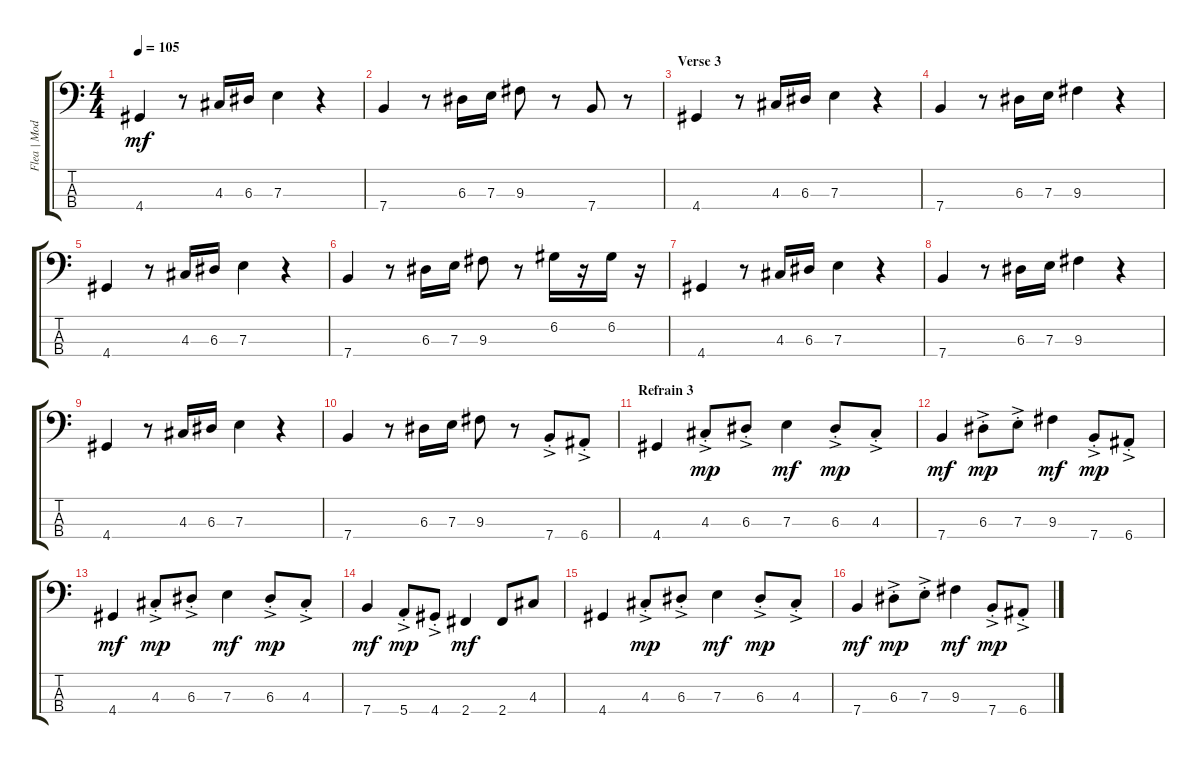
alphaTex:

\track ("Flea | Modulus Flea Bass | Bass" "Flea | Mod") {instrument electricbassfinger}
\staff {score tabs}
\tuning (G2 D2 A1 E1) {hide}
\ts (4 4)
\tempo 105
\clef f4
\ks c
4.4.4{dy mf} r.8 4.3.16 6.3.16 7.3.4 r.4 |
7.4.4 r.8 6.3.16 7.3.16 9.3.8 r.8 7.4.8 r.8 |
\section ("" "Verse 3")
4.4.4 r.8 4.3.16 6.3.16 7.3.4 r.4 |
7.4.4 r.8 6.3.16 7.3.16 9.3.4 r.4 |
4.4.4 r.8 4.3.16 6.3.16 7.3.4 r.4 |
7.4.4 r.8 6.3.16 7.3.16 9.3.8 r.8 6.2.16 r.16 6.2.16 r.16 |
4.4.4 r.8 4.3.16 6.3.16 7.3.4 r.4 |
7.4.4 r.8 6.3.16 7.3.16 9.3.4 r.4 |
4.4.4 r.8 4.3.16 6.3.16 7.3.4 r.4 |
7.4.4 r.8 6.3.16 7.3.16 9.3.8 r.8 7.4{ac st}.8 6.4{ac st}.8 |
\section ("" "Refrain 3")
4.4.4 4.3{ac st}.8{dy mp} 6.3{ac st}.8 7.3.4{dy mf} 6.3{ac st}.8{dy mp} 4.3{ac st}.8 |
7.4.4{dy mf} 6.3{ac st}.8{dy mp} 7.3{ac st}.8 9.3.4{dy mf} 7.4{ac st}.8{dy mp} 6.4{ac st}.8 |
4.4.4{dy mf} 4.3{ac st}.8{dy mp} 6.3{ac st}.8 7.3.4{dy mf} 6.3{ac st}.8{dy mp} 4.3{ac st}.8 |
7.4.4{dy mf} 5.4{ac st}.8{dy mp} 4.4{ac st}.8 2.4.4{dy mf} 2.4.8 4.3.8 |
4.4.4 4.3{ac st}.8{dy mp} 6.3{ac st}.8 7.3.4{dy mf} 6.3{ac st}.8{dy mp} 4.3{ac st}.8 |
7.4.4{dy mf} 6.3{ac st}.8{dy mp} 7.3{ac st}.8 9.3.4{dy mf} 7.4{ac st}.8{dy mp} 6.4{ac st}.8
